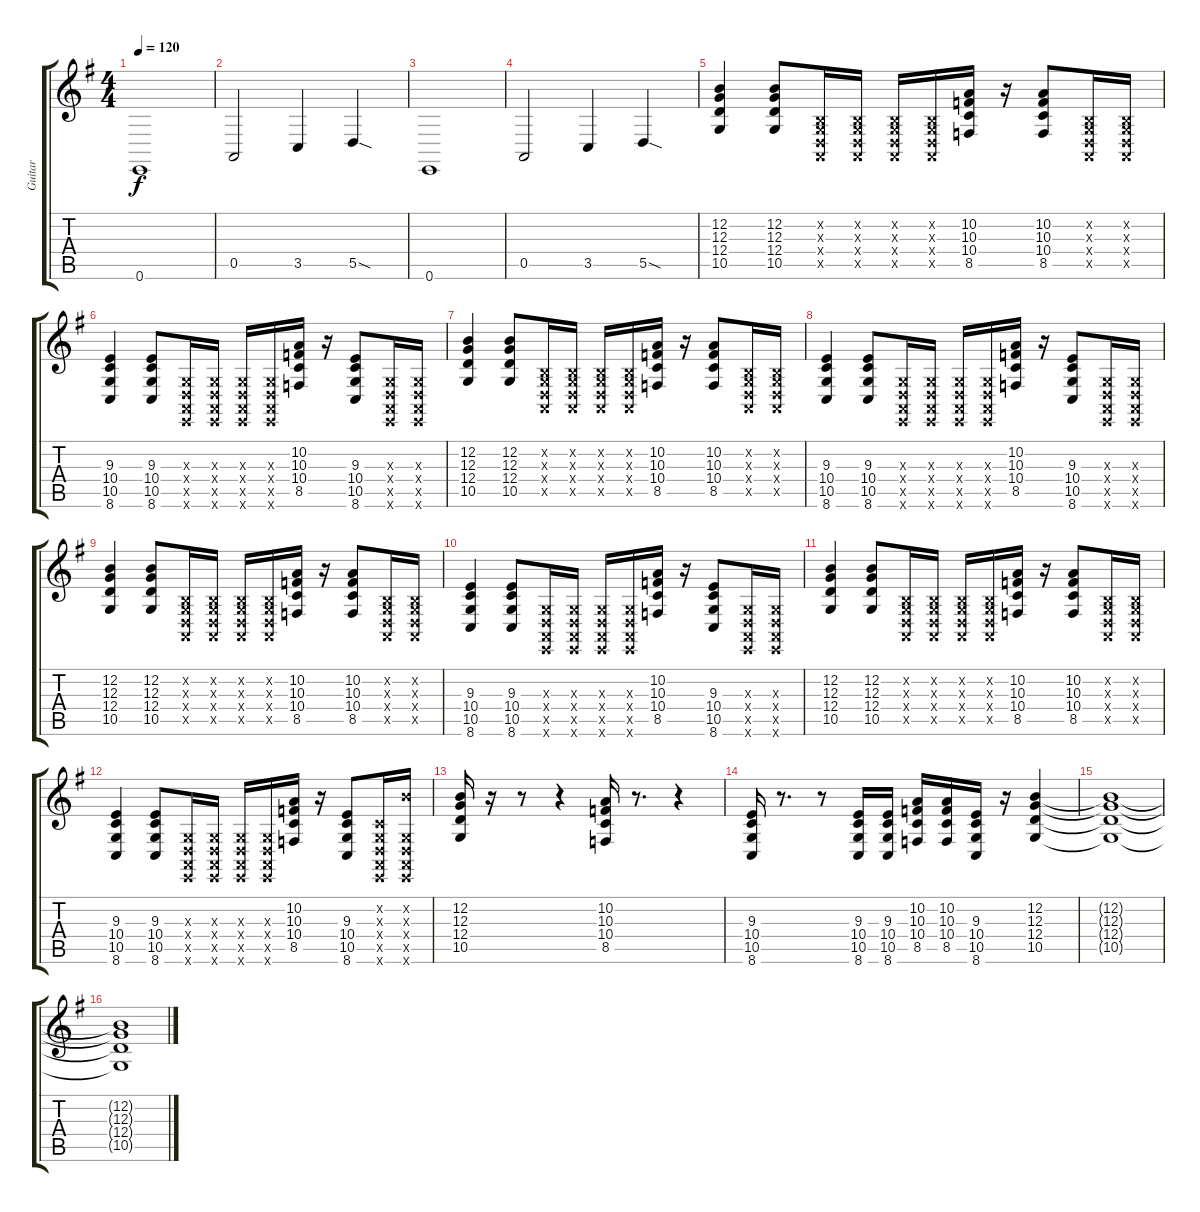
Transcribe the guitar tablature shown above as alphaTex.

\track ("Guitar" "Guitar") {instrument lead2sawtooth}
\staff {score tabs}
\tuning (E4 B3 G3 D3 A2 E2) {hide}
\ts (4 4)
\tempo 120
\clef g2
\ks g
0.6.1{dy f} |
0.5.2 3.5.4 5.5{sod}.4 |
0.6.1 |
0.5.2 3.5.4 5.5{sod}.4 |
(12.2 12.3 12.4 10.5).4 (12.2 12.3 12.4 10.5).8 (0.2{x} 0.3{x} 0.4{x} 0.5{x}).16 (0.2{x} 0.3{x} 0.4{x} 0.5{x}).16 (0.2{x} 0.3{x} 0.4{x} 0.5{x}).16 (0.2{x} 0.3{x} 0.4{x} 0.5{x}).16 (10.2 10.3 10.4 8.5).16 r.16 (10.2 10.3 10.4 8.5).8 (0.2{x} 0.3{x} 0.4{x} 0.5{x}).16 (0.2{x} 0.3{x} 0.4{x} 0.5{x}).16 |
(9.3 10.4 10.5 8.6).4 (9.3 10.4 10.5 8.6).8 (0.3{x} 0.4{x} 0.5{x} 0.6{x}).16 (0.3{x} 0.4{x} 0.5{x} 0.6{x}).16 (0.3{x} 0.4{x} 0.5{x} 0.6{x}).16 (0.3{x} 0.4{x} 0.5{x} 0.6{x}).16 (10.2 10.3 10.4 8.5).16 r.16 (9.3 10.4 10.5 8.6).8 (0.3{x} 0.4{x} 0.5{x} 0.6{x}).16 (0.3{x} 0.4{x} 0.5{x} 0.6{x}).16 |
(12.2 12.3 12.4 10.5).4 (12.2 12.3 12.4 10.5).8 (0.2{x} 0.3{x} 0.4{x} 0.5{x}).16 (0.2{x} 0.3{x} 0.4{x} 0.5{x}).16 (0.2{x} 0.3{x} 0.4{x} 0.5{x}).16 (0.2{x} 0.3{x} 0.4{x} 0.5{x}).16 (10.2 10.3 10.4 8.5).16 r.16 (10.2 10.3 10.4 8.5).8 (0.2{x} 0.3{x} 0.4{x} 0.5{x}).16 (0.2{x} 0.3{x} 0.4{x} 0.5{x}).16 |
(9.3 10.4 10.5 8.6).4 (9.3 10.4 10.5 8.6).8 (0.3{x} 0.4{x} 0.5{x} 0.6{x}).16 (0.3{x} 0.4{x} 0.5{x} 0.6{x}).16 (0.3{x} 0.4{x} 0.5{x} 0.6{x}).16 (0.3{x} 0.4{x} 0.5{x} 0.6{x}).16 (10.2 10.3 10.4 8.5).16 r.16 (9.3 10.4 10.5 8.6).8 (0.3{x} 0.4{x} 0.5{x} 0.6{x}).16 (0.3{x} 0.4{x} 0.5{x} 0.6{x}).16 |
(12.2 12.3 12.4 10.5).4 (12.2 12.3 12.4 10.5).8 (0.2{x} 0.3{x} 0.4{x} 0.5{x}).16 (0.2{x} 0.3{x} 0.4{x} 0.5{x}).16 (0.2{x} 0.3{x} 0.4{x} 0.5{x}).16 (0.2{x} 0.3{x} 0.4{x} 0.5{x}).16 (10.2 10.3 10.4 8.5).16 r.16 (10.2 10.3 10.4 8.5).8 (0.2{x} 0.3{x} 0.4{x} 0.5{x}).16 (0.2{x} 0.3{x} 0.4{x} 0.5{x}).16 |
(9.3 10.4 10.5 8.6).4 (9.3 10.4 10.5 8.6).8 (0.3{x} 0.4{x} 0.5{x} 0.6{x}).16 (0.3{x} 0.4{x} 0.5{x} 0.6{x}).16 (0.3{x} 0.4{x} 0.5{x} 0.6{x}).16 (0.3{x} 0.4{x} 0.5{x} 0.6{x}).16 (10.2 10.3 10.4 8.5).16 r.16 (9.3 10.4 10.5 8.6).8 (0.3{x} 0.4{x} 0.5{x} 0.6{x}).16 (0.3{x} 0.4{x} 0.5{x} 0.6{x}).16 |
(12.2 12.3 12.4 10.5).4 (12.2 12.3 12.4 10.5).8 (0.2{x} 0.3{x} 0.4{x} 0.5{x}).16 (0.2{x} 0.3{x} 0.4{x} 0.5{x}).16 (0.2{x} 0.3{x} 0.4{x} 0.5{x}).16 (0.2{x} 0.3{x} 0.4{x} 0.5{x}).16 (10.2 10.3 10.4 8.5).16 r.16 (10.2 10.3 10.4 8.5).8 (0.2{x} 0.3{x} 0.4{x} 0.5{x}).16 (0.2{x} 0.3{x} 0.4{x} 0.5{x}).16 |
(9.3 10.4 10.5 8.6).4 (9.3 10.4 10.5 8.6).8 (0.3{x} 0.4{x} 0.5{x} 0.6{x}).16 (0.3{x} 0.4{x} 0.5{x} 0.6{x}).16 (0.3{x} 0.4{x} 0.5{x} 0.6{x}).16 (0.3{x} 0.4{x} 0.5{x} 0.6{x}).16 (10.2 10.3 10.4 8.5).16 r.16 (9.3 10.4 10.5 8.6).8 (1.2{x} 0.3{x} 0.4{x} 0.5{x} 0.6{x}).16 (12.2{x} 0.3{x} 0.4{x} 0.5{x} 0.6{x}).16 |
(12.2 12.3 12.4 10.5).16 r.16 r.8 r.4 (10.2 10.3 10.4 8.5).16 r.8{d} r.4 |
(9.3 10.4 10.5 8.6).16 r.8{d} r.8 (9.3 10.4 10.5 8.6).16 (9.3 10.4 10.5 8.6).16 (10.2 10.3 10.4 8.5).16 (10.2 10.3 10.4 8.5).16 (9.3 10.4 10.5 8.6).16 r.16 (12.2 12.3 12.4 10.5).4 |
(12.2{t} 12.3{t} 12.4{t} 10.5{t}).1 |
(12.2{t} 12.3{t} 12.4{t} 10.5{t}).1
